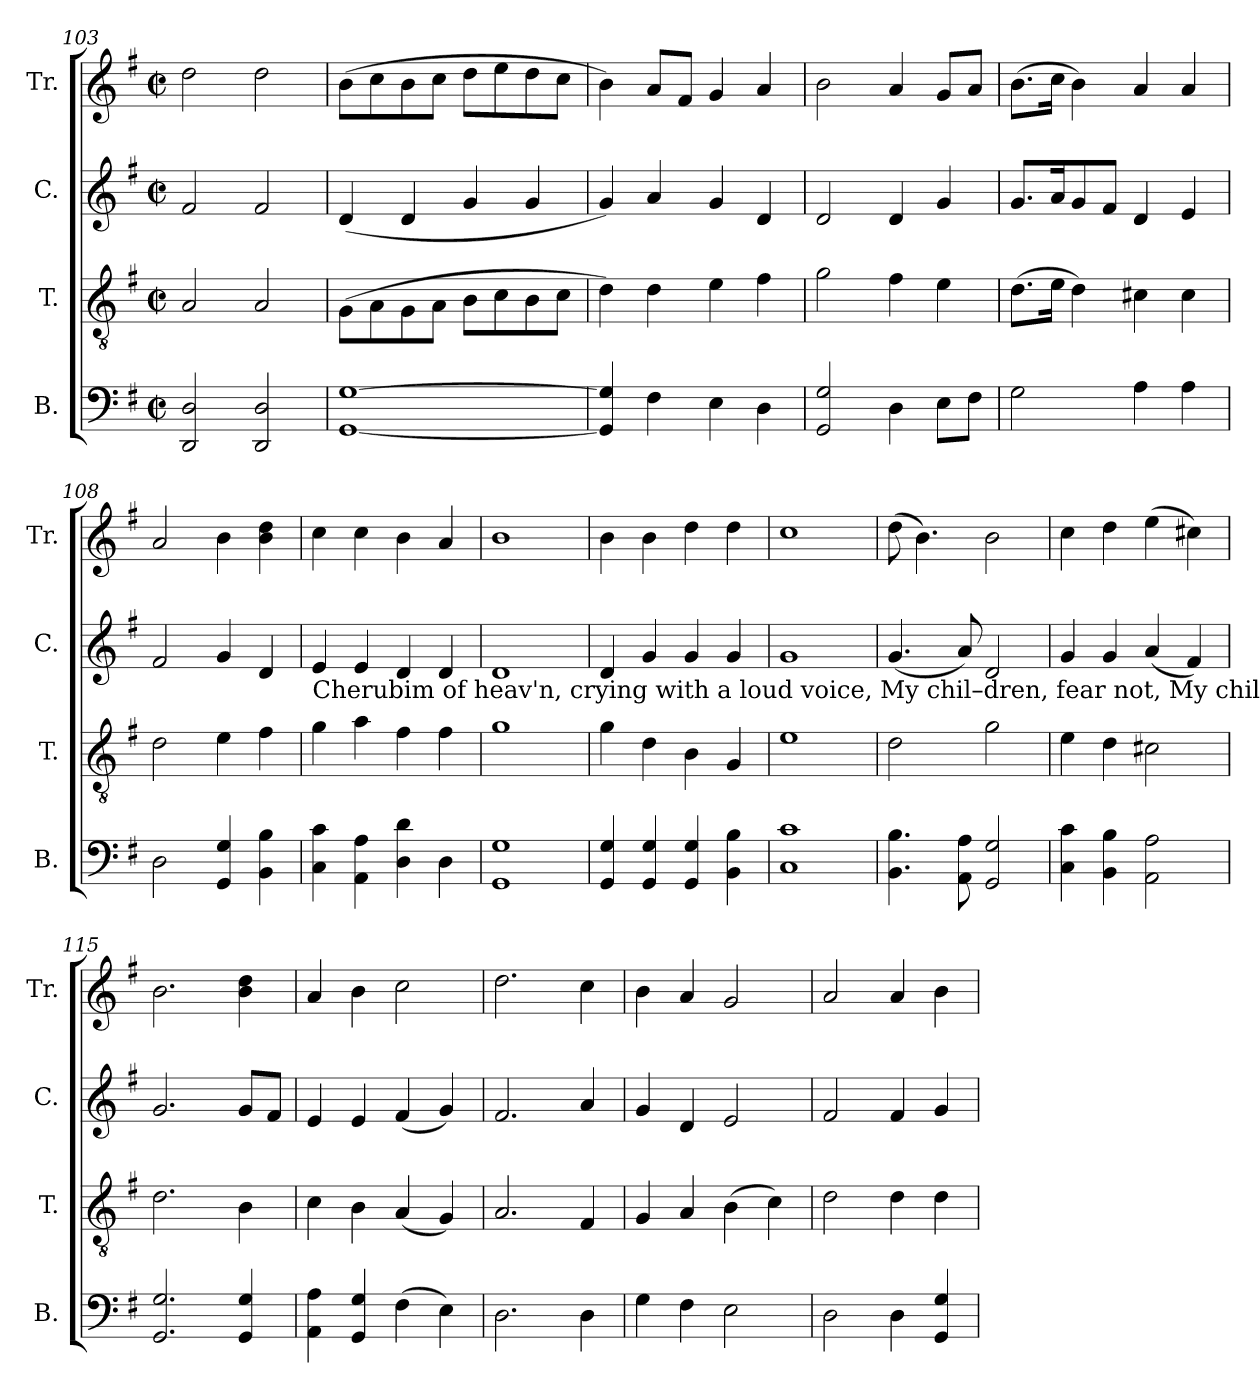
**kern	**kern	**kern	**kern
*part4	*part3	*part2	*part1
*staff4	*staff3	*staff2	*staff1
*I"B.	*I"T.	*I"C.	*I"Tr.
*I'B.	*I'T.	*I'C.	*I'Tr.
*clefF4	*clefGv2	*clefG2	*clefG2
*k[f#]	*k[f#]	*k[f#]	*k[f#]
*M2/2	*M2/2	*M2/2	*M2/2
*met(c|)	*met(c|)	*met(c|)	*met(c|)
=103	=103	=103	=103
2DD/ 2D/	2A/	2f#/	2dd\
2DD/ 2D/	2A/	2f#/	2dd\
=104	=104	=104	=104
[1GG [1G	(8G\L	(4d/	(8b\L
.	8A\	.	8cc\
.	8G\	4d/	8b\
.	8A\J	.	8cc\J
.	8B\L	4g/	8dd\L
.	8c\	.	8ee\
.	8B\	4g/	8dd\
.	8c\J	.	8cc\J
=105	=105	=105	=105
4GG/] 4G/]	4d\)	4g/)	4b\)
4F#\	4d\	4a/	8a/L
.	.	.	8f#/J
4E\	4e\	4g/	4g/
4D\	4f#\	4d/	4a/
=106	=106	=106	=106
2GG/ 2G/	2g\	2d/	2b\
4D\	4f#\	4d/	4a/
8E\L	4e\	4g/	8g/L
8F#\J	.	.	8a/J
=107	=107	=107	=107
2G\	(8.d\L	8.g/L	(8.b\L
.	16e\Jk	16a/K	16cc\Jk
.	4d\)	8g/	4b\)
.	.	8f#/J	.
4A\	4c#X\	4d/	4a/
4A\	4c#\	4e/	4a/
=108	=108	=108	=108
2D\	2d\	2f#/	2a/
4GG/ 4G/	4e\	4g/	4b\
4BB\ 4B\	4f#\	4d/	4b\ 4dd\
!!LO:LB:g=z
=109	=109	=109	=109
!	!	!LO:TX:b:t=Cherubim of  heav'n,  crying with a  loud    voice,       My  chil–dren,  fear     not,      My   chil–dren,  fear  not;   thy  Savior  yet        li–veth and	!
4C\ 4c\	4g\	4e/	4cc\
4AA\ 4A\	4a\	4e/	4cc\
4D\ 4d\	4f#\	4d/	4b\
4D\	4f#\	4d/	4a/
=110	=110	=110	=110
1GG 1G	1g	1d	1b
=111	=111	=111	=111
4GG/ 4G/	4g\	4d/	4b\
4GG/ 4G/	4d\	4g/	4b\
4GG/ 4G/	4B\	4g/	4dd\
4BB\ 4B\	4G/	4g/	4dd\
=112	=112	=112	=112
1C 1c	1e	1g	1cc
=113	=113	=113	=113
4.BB\ 4.B\	2d\	(4.g/	(8dd\
.	.	.	4.b\)
8AA\ 8A\	.	8a/)	.
2GG/ 2G/	2g\	2d/	2b\
=114	=114	=114	=114
4C\ 4c\	4e\	4g/	4cc\
4BB\ 4B\	4d\	4g/	4dd\
2AA\ 2A\	2c#X\	(4a/	(4ee\
.	.	4f#/)	4cc#X\)
=115	=115	=115	=115
2.GG/ 2.G/	2.d\	2.g/	2.b\
4GG/ 4G/	4B\	8g/L	4b\ 4dd\
.	.	8f#/J	.
=116	=116	=116	=116
4AA\ 4A\	4c\	4e/	4a/
4GG/ 4G/	4B\	4e/	4b\
(4F#\	(4A/	(4f#/	2cc\
4E\)	4G/)	4g/)	.
=117	=117	=117	=117
2.D\	2.A/	2.f#/	2.dd\
4D\	4F#/	4a/	4cc\
=118	=118	=118	=118
4G\	4G/	4g/	4b\
4F#\	4A/	4d/	4a/
2E\	(4B\	2e/	2g/
.	4c\)	.	.
=119	=119	=119	=119
2D\	2d\	2f#/	2a/
4D\	4d\	4f#/	4a/
4GG/ 4G/	4d\	4g/	4b\
=	=	=	=
*-	*-	*-	*-
